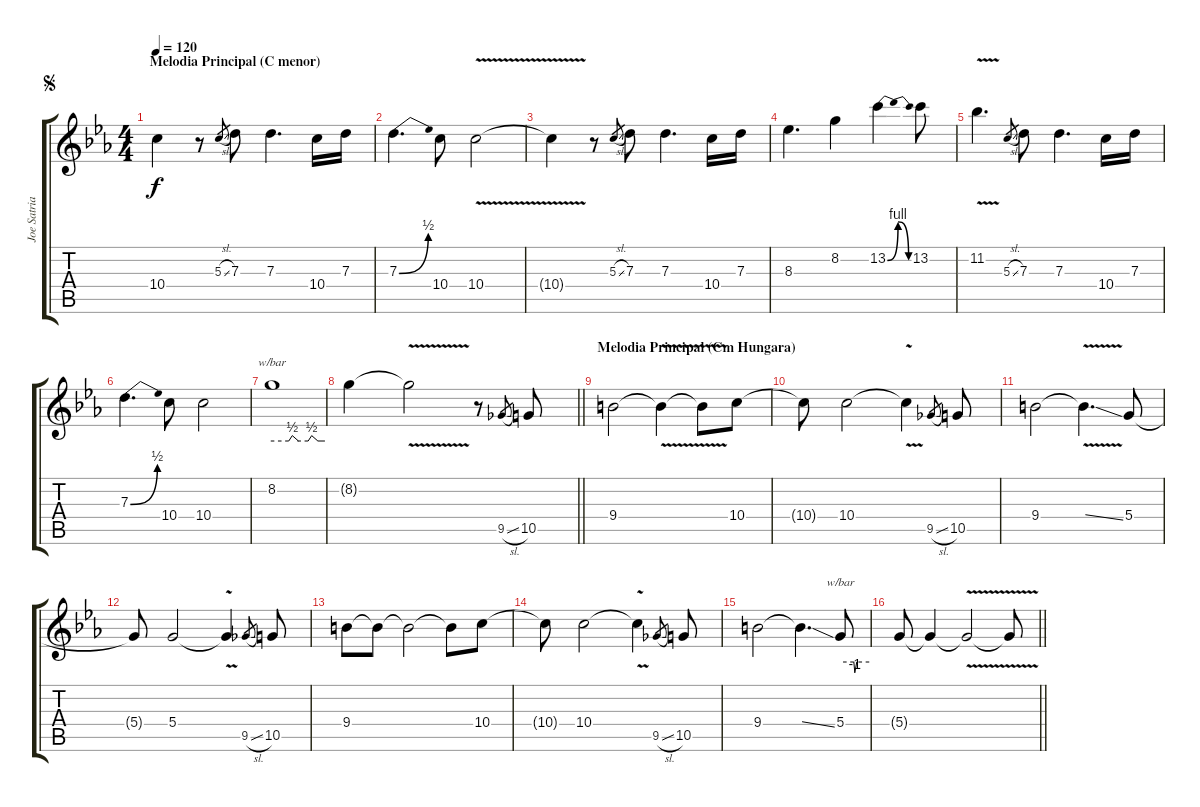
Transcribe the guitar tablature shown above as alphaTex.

\track ("Joe Satriani" "Joe Satria") {instrument distortionguitar}
\staff {score tabs}
\tuning (E4 B3 G3 D3 A2 E2) {hide}
\ts (4 4)
\section ("" "Melodia Principal (C menor)")
\jump segno
\tempo 120
\clef g2
\ks eb
10.4{t}.4{dy f} r.8 5.3{sl}.8{gr} 7.3.8 7.3.4{d} 10.4.16 7.3.16 |
7.3{be (bend 0 0 60 2)}.4{d} 10.4.8 10.4{v}.2 |
10.4{t}.4 r.8 5.3{sl}.8{gr} 7.3.8 7.3.4{d} 10.4.16 7.3.16 |
8.3.4{d} 8.2.4 13.2{be (bendrelease 0 0 10 4 49 4 60 0)}.4 13.2.8 |
11.2{v}.4{d} 5.3{sl}.8{gr} 7.3.8 7.3.4{d} 10.4.16 7.3.16 |
7.3{be (bend 0 0 60 2)}.4{d} 10.4.8 10.4.2 |
8.2.1{tbe (custom default 0 0 19 0 23 2 30 0 41 0 45 2 52 0 60 0)} |
\barLineRight lightlight
8.2{t}.4 8.2{v t}.2 r.8 9.5{sl}.8{gr} 10.5.8 |
\section ("" "Melodia Principal (Cm Hungara)")
9.4.2 9.4{v t}.4 9.4{t}.8 10.4.8 |
10.4{t}.8 10.4.2 10.4{v t}.4 9.5{sl}.8{gr} 10.5.8 |
9.4.2 9.4{v ss t}.4{d} 5.4.8 |
5.4{t}.8 5.4.2 5.4{v t}.4 9.5{sl}.8{gr} 10.5.8 |
9.4.8 9.4{t}.8 9.4{t}.2 9.4{t}.8 10.4.8 |
10.4{t}.8 10.4.2 10.4{v t}.4 9.5{sl}.8{gr} 10.5.8 |
9.4.2 9.4{ss t}.4{d} 5.4.8{tbe (custom default 0 0 28 0 30 -4 34 0 60 0)} |
\barLineRight lightlight
5.4{t}.8 5.4{t}.4 5.4{v t}.2 5.4{t}.8
